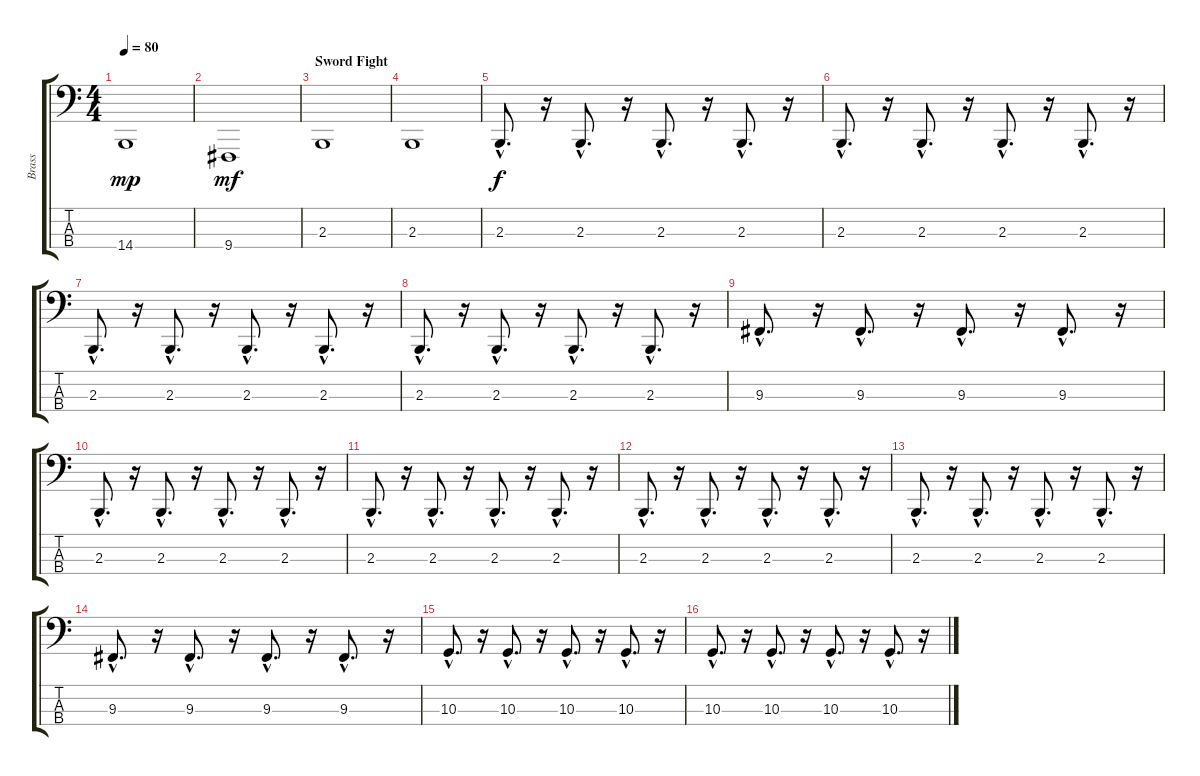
\track ("Brass" "Brass") {instrument brasssection}
\staff {score tabs}
\tuning (G2 D2 A1 A0) {hide}
\ts (4 4)
\tempo 80
\clef f4
\ks c
14.4.1{dy mp} |
9.4.1{dy mf} |
\section ("" "Sword Fight")
2.3.1 |
2.3.1 |
2.3{hac}.8{d dy f} r.16 2.3{hac}.8{d} r.16 2.3{hac}.8{d} r.16 2.3{hac}.8{d} r.16 |
2.3{hac}.8{d} r.16 2.3{hac}.8{d} r.16 2.3{hac}.8{d} r.16 2.3{hac}.8{d} r.16 |
2.3{hac}.8{d} r.16 2.3{hac}.8{d} r.16 2.3{hac}.8{d} r.16 2.3{hac}.8{d} r.16 |
2.3{hac}.8{d} r.16 2.3{hac}.8{d} r.16 2.3{hac}.8{d} r.16 2.3{hac}.8{d} r.16 |
9.3{hac}.8{d} r.16 9.3{hac}.8{d} r.16 9.3{hac}.8{d} r.16 9.3{hac}.8{d} r.16 |
2.3{hac}.8{d} r.16 2.3{hac}.8{d} r.16 2.3{hac}.8{d} r.16 2.3{hac}.8{d} r.16 |
2.3{hac}.8{d} r.16 2.3{hac}.8{d} r.16 2.3{hac}.8{d} r.16 2.3{hac}.8{d} r.16 |
2.3{hac}.8{d} r.16 2.3{hac}.8{d} r.16 2.3{hac}.8{d} r.16 2.3{hac}.8{d} r.16 |
2.3{hac}.8{d} r.16 2.3{hac}.8{d} r.16 2.3{hac}.8{d} r.16 2.3{hac}.8{d} r.16 |
9.3{hac}.8{d} r.16 9.3{hac}.8{d} r.16 9.3{hac}.8{d} r.16 9.3{hac}.8{d} r.16 |
10.3{hac}.8{d} r.16 10.3{hac}.8{d} r.16 10.3{hac}.8{d} r.16 10.3{hac}.8{d} r.16 |
10.3{hac}.8{d} r.16 10.3{hac}.8{d} r.16 10.3{hac}.8{d} r.16 10.3{hac}.8{d} r.16
